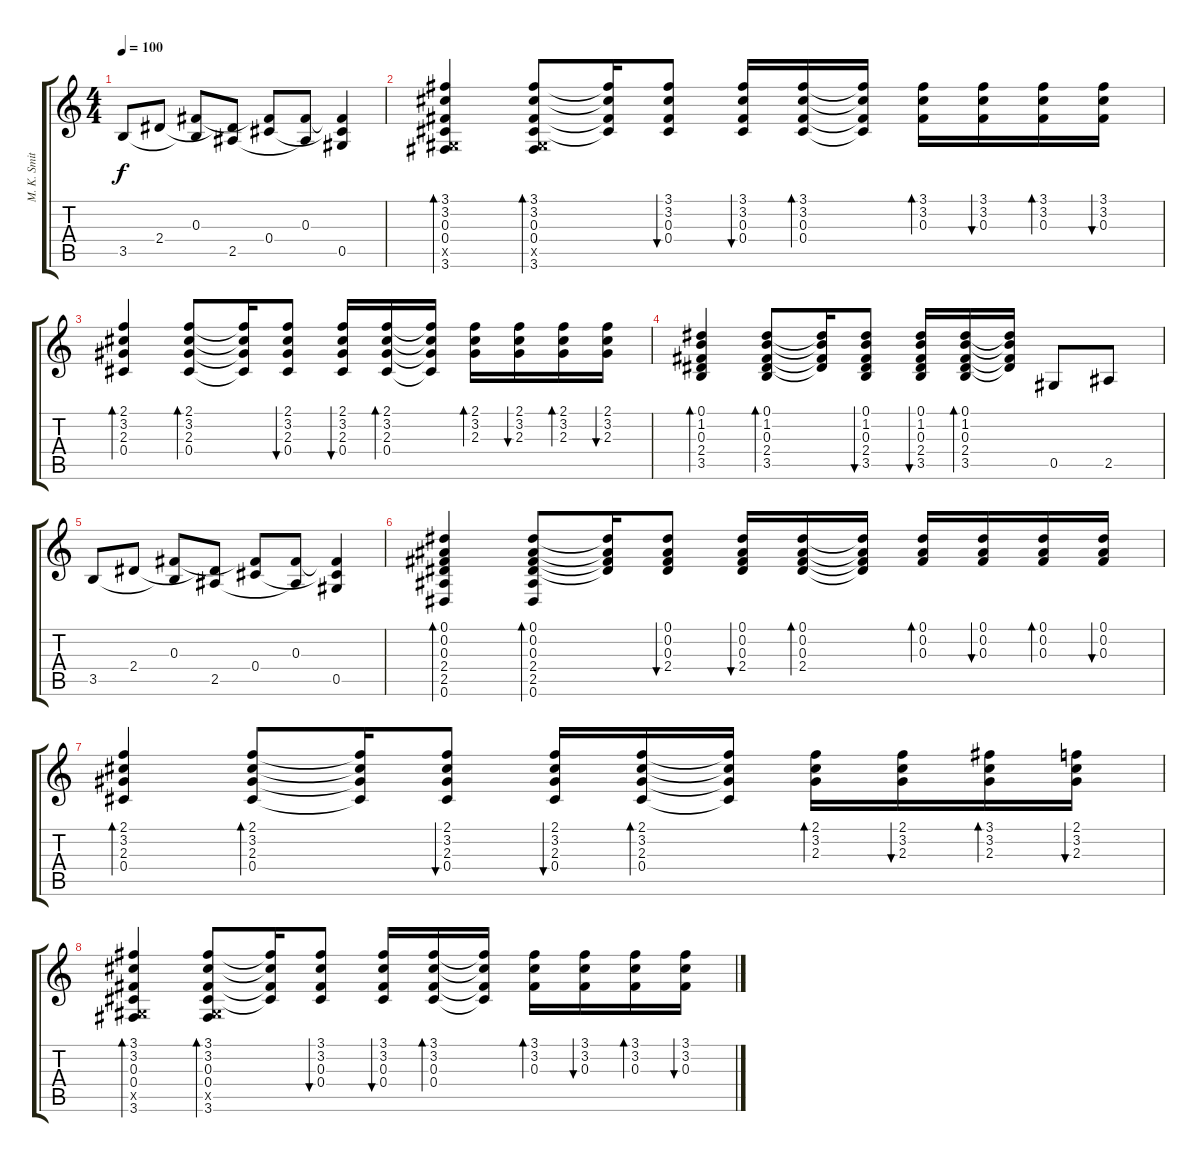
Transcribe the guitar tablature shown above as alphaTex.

\track ("M. K. Smith (Acoustic)" "M. K. Smit") {instrument acousticguitarsteel}
\staff {score tabs}
\tuning (Eb4 Bb3 Gb3 Db3 Ab2 Eb2) {hide}
\ts (4 4)
\tempo 100
\clef g2
\ks c
3.5.8{dy f} 2.4.8 (0.3 3.5{t}).8 (2.4{t} 2.5).8 (0.3{t} 0.4).8 (0.3 2.5{t}).8 (0.3{t} 0.4{t} 0.5).4 |
(3.1 3.2 0.3 0.4 0.5{x} 3.6).4{bd 60} (3.1 3.2 0.3 0.4 0.5{x} 3.6).8{bd 60} (3.1{t} 3.2{t} 0.3{t} 0.4{t}).16 (3.1 3.2 0.3 0.4).8{bu 60} (3.1 3.2 0.3 0.4).16{bu 60} (3.1 3.2 0.3 0.4).16{bd 60} (3.1{t} 3.2{t} 0.3{t} 0.4{t}).16 (3.1 3.2 0.3).16{bd 60} (3.1 3.2 0.3).16{bu 60} (3.1 3.2 0.3).16{bd 60} (3.1 3.2 0.3).16{bu 60} |
(2.1 3.2 2.3 0.4).4{bd 60} (2.1 3.2 2.3 0.4).8{bd 60} (2.1{t} 3.2{t} 2.3{t} 0.4{t}).16 (2.1 3.2 2.3 0.4).8{bu 60} (2.1 3.2 2.3 0.4).16{bu 60} (2.1 3.2 2.3 0.4).16{bd 60} (2.1{t} 3.2{t} 2.3{t} 0.4{t}).16 (2.1 3.2 2.3).16{bd 60} (2.1 3.2 2.3).16{bu 60} (2.1 3.2 2.3).16{bd 60} (2.1 3.2 2.3).16{bu 60} |
(0.1 1.2 0.3 2.4 3.5).4{bd 60} (0.1 1.2 0.3 2.4 3.5).8{bd 60} (0.1{t} 1.2{t} 0.3{t} 2.4{t}).16 (0.1 1.2 0.3 2.4 3.5).8{bu 60} (0.1 1.2 0.3 2.4 3.5).16{bu 60} (0.1 1.2 0.3 2.4 3.5).16{bd 60} (0.1{t} 1.2{t} 0.3{t} 2.4{t}).16 0.5.8 2.5.8 |
3.5.8 2.4.8 (0.3 3.5{t}).8 (2.4{t} 2.5).8 (0.3{t} 0.4).8 (0.3 2.5{t}).8 (0.3{t} 0.4{t} 0.5).4 |
(0.1 0.2 0.3 2.4 2.5 0.6).4{bd 60} (0.1 0.2 0.3 2.4 2.5 0.6).8{bd 60} (0.1{t} 0.2{t} 0.3{t} 2.4{t}).16 (0.1 0.2 0.3 2.4).8{bu 60} (0.1 0.2 0.3 2.4).16{bu 60} (0.1 0.2 0.3 2.4).16{bd 60} (0.1{t} 0.2{t} 0.3{t} 2.4{t}).16 (0.1 0.2 0.3).16{bd 60} (0.1 0.2 0.3).16{bu 60} (0.1 0.2 0.3).16{bd 60} (0.1 0.2 0.3).16{bu 60} |
(2.1 3.2 2.3 0.4).4{bd 60} (2.1 3.2 2.3 0.4).8{bd 60} (2.1{t} 3.2{t} 2.3{t} 0.4{t}).16 (2.1 3.2 2.3 0.4).8{bu 60} (2.1 3.2 2.3 0.4).16{bu 60} (2.1 3.2 2.3 0.4).16{bd 60} (2.1{t} 3.2{t} 2.3{t} 0.4{t}).16 (2.1 3.2 2.3).16{bd 60} (2.1 3.2 2.3).16{bu 60} (3.1 3.2 2.3).16{bd 60} (2.1 3.2 2.3).16{bu 60} |
(3.1 3.2 0.3 0.4 0.5{x} 3.6).4{bd 60} (3.1 3.2 0.3 0.4 0.5{x} 3.6).8{bd 60} (3.1{t} 3.2{t} 0.3{t} 0.4{t}).16 (3.1 3.2 0.3 0.4).8{bu 60} (3.1 3.2 0.3 0.4).16{bu 60} (3.1 3.2 0.3 0.4).16{bd 60} (3.1{t} 3.2{t} 0.3{t} 0.4{t}).16 (3.1 3.2 0.3).16{bd 60} (3.1 3.2 0.3).16{bu 60} (3.1 3.2 0.3).16{bd 60} (3.1 3.2 0.3).16{bu 60}
